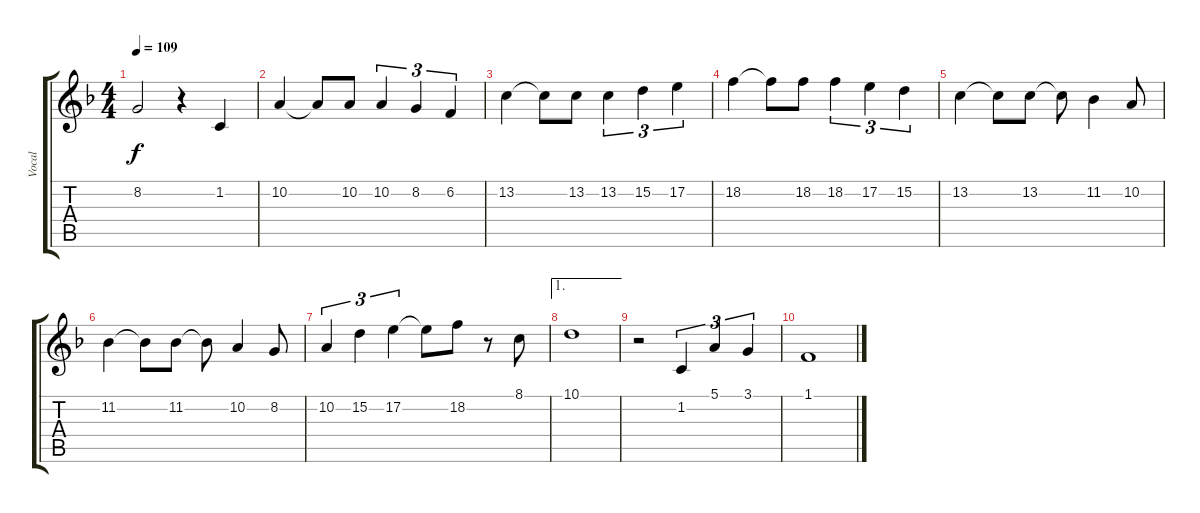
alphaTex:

\track ("Vocal" "Vocal") {instrument mutedtrumpet}
\staff {score tabs}
\tuning (E4 B3 G3 D3 A2 E2) {hide}
\ts (4 4)
\tempo 109
\clef g2
\ks f
8.2.2{dy f} r.4 1.2.4 |
10.2.4 10.2{t}.8 10.2.8 10.2.4{tu (3 2)} 8.2.4{tu (3 2)} 6.2.4{tu (3 2)} |
13.2.4 13.2{t}.8 13.2.8 13.2.4{tu (3 2)} 15.2.4{tu (3 2)} 17.2.4{tu (3 2)} |
18.2.4 18.2{t}.8 18.2.8 18.2.4{tu (3 2)} 17.2.4{tu (3 2)} 15.2.4{tu (3 2)} |
13.2.4 13.2{t}.8 13.2.8 13.2{t}.8 11.2.4 10.2.8 |
11.2.4 11.2{t}.8 11.2.8 11.2{t}.8 10.2.4 8.2.8 |
10.2.4{tu (3 2)} 15.2.4{tu (3 2)} 17.2.4{tu (3 2)} 17.2{t}.8 18.2.8 r.8 8.1.8 |
\ae 1
10.1.1 |
r.2 1.2.4{tu (3 2)} 5.1.4{tu (3 2)} 3.1.4{tu (3 2)} |
1.1.1
